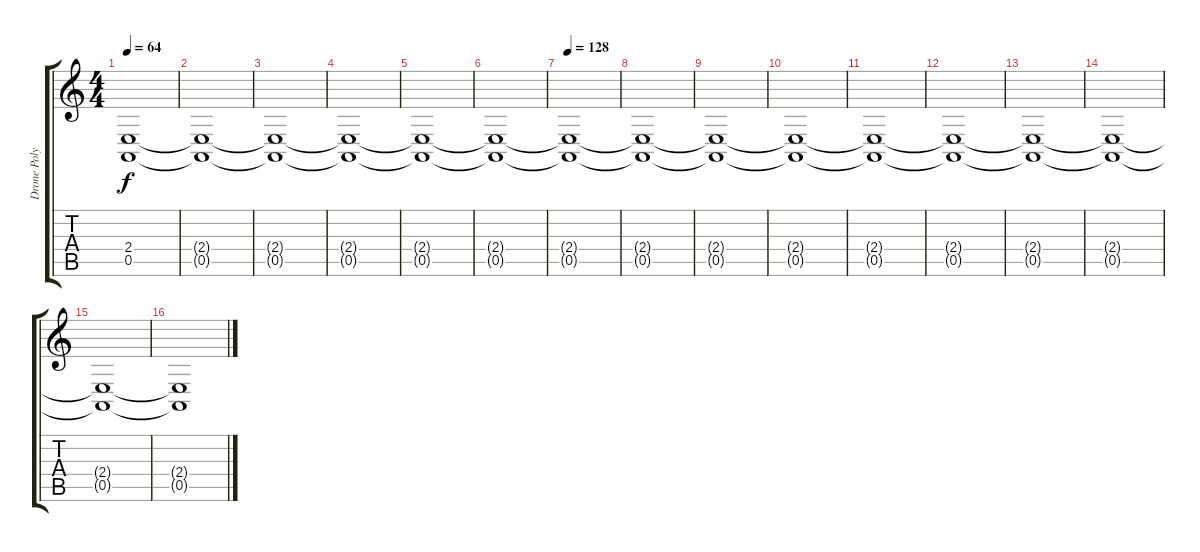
\track ("Drone Polysynth 1" "Drone Poly") {instrument pad3polysynth}
\staff {score tabs}
\tuning (E4 B3 G3 D3 A2 E2) {hide}
\ts (4 4)
\tempo 64
\clef g2
\ks c
(2.4{t} 0.5{t}).1{dy f} |
(2.4{t} 0.5{t}).1 |
(2.4{t} 0.5{t}).1 |
(2.4{t} 0.5{t}).1 |
(2.4{t} 0.5{t}).1 |
(2.4{t} 0.5{t}).1 |
\tempo 128
(2.4{t} 0.5{t}).1 |
(2.4{t} 0.5{t}).1 |
(2.4{t} 0.5{t}).1 |
(2.4{t} 0.5{t}).1 |
(2.4{t} 0.5{t}).1 |
(2.4{t} 0.5{t}).1 |
(2.4{t} 0.5{t}).1 |
(2.4{t} 0.5{t}).1 |
(2.4{t} 0.5{t}).1 |
(2.4{t} 0.5{t}).1
